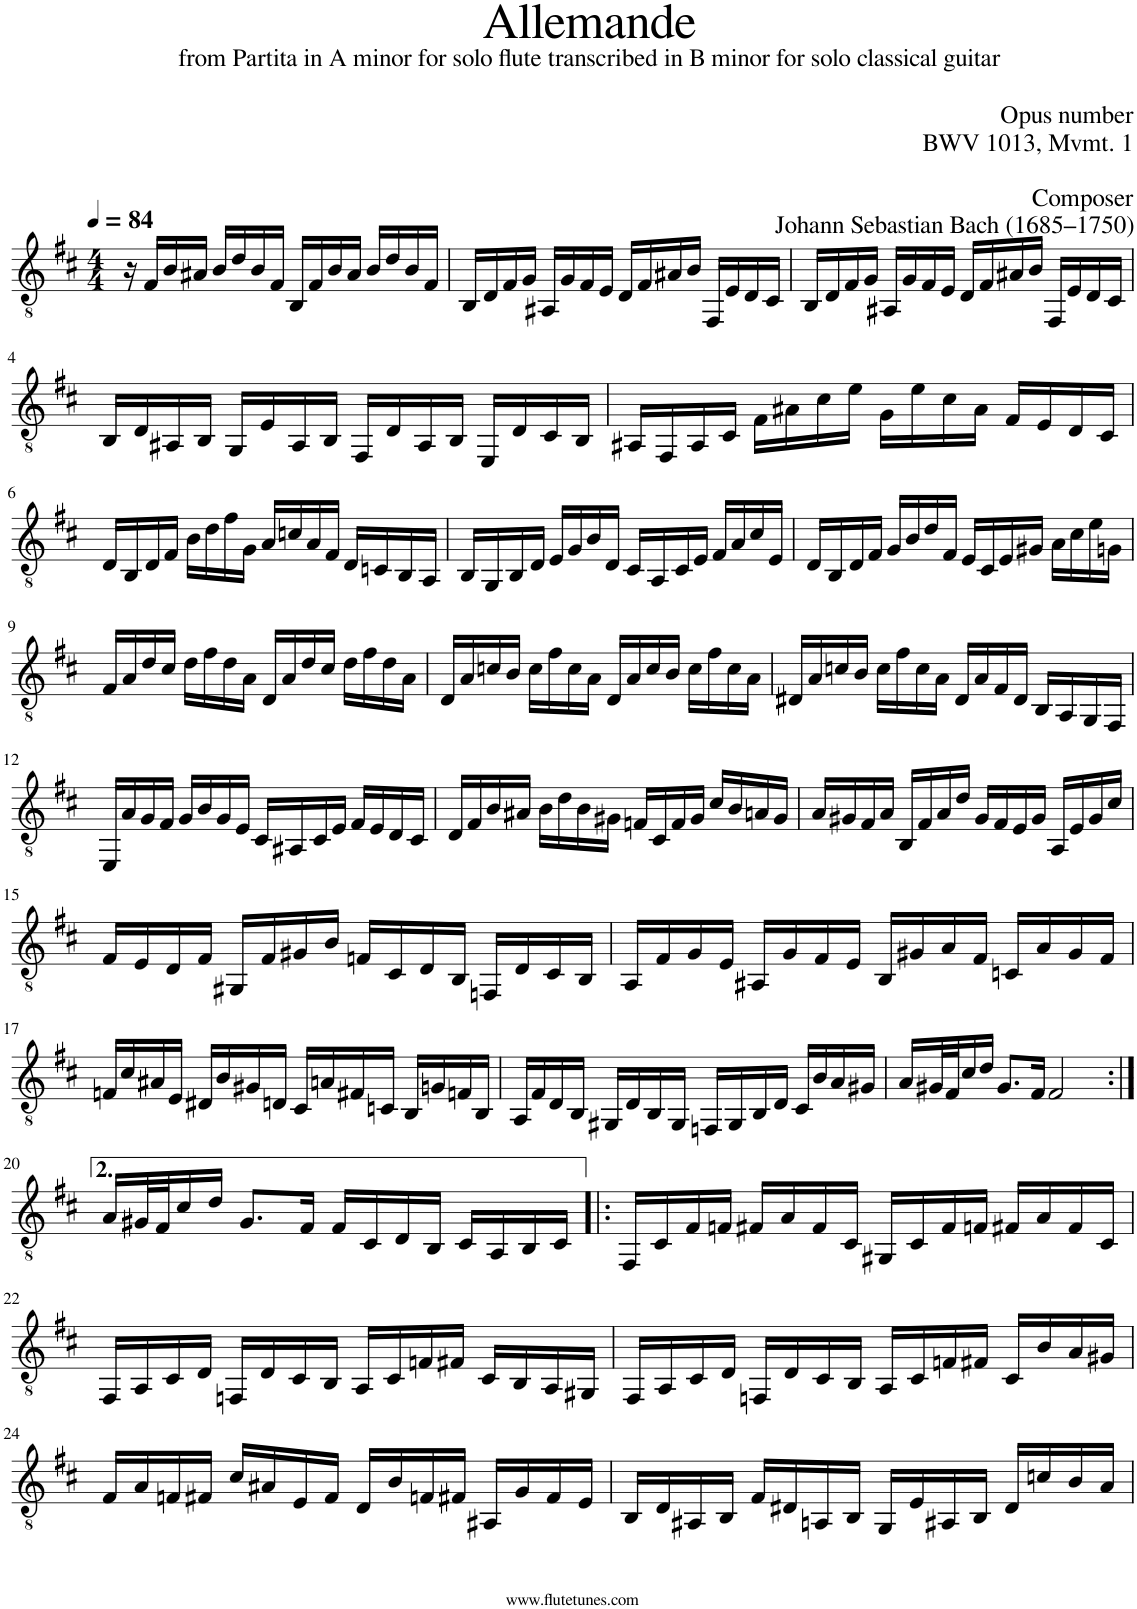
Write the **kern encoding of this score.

**kern
*part1
*staff1
*I"Classical Guitar
*I'Guit.
*clefGv2
*k[f#c#]
*M4/4
*MM84
=1
16r
16F#/LL
16B/
16A#X/JJ
16B/LL
16d/
16B/
16F#/JJ
16BB/LL
16F#/
16B/
16A#/JJ
16B/LL
16d/
16B/
16F#/JJ
=2
16BB/LL
16D/
16F#/
16G/JJ
16AA#X/LL
16G/
16F#/
16E/JJ
16D/LL
16F#/
16A#X/
16B/JJ
16FF#/LL
16E/
16D/
16C#/JJ
=3
16BB/LL
16D/
16F#/
16G/JJ
16AA#X/LL
16G/
16F#/
16E/JJ
16D/LL
16F#/
16A#X/
16B/JJ
16FF#/LL
16E/
16D/
16C#/JJ
!!LO:LB:g=z
=4
16BB/LL
16D/
16AA#X/
16BB/JJ
16GG/LL
16E/
16AA#/
16BB/JJ
16FF#/LL
16D/
16AA#/
16BB/JJ
16EE/LL
16D/
16C#/
16BB/JJ
=5
16AA#X/LL
16FF#/
16AA#/
16C#/JJ
16F#\LL
16A#X\
16c#\
16e\JJ
16G\LL
16e\
16c#\
16A#\JJ
16F#/LL
16E/
16D/
16C#/JJ
!!LO:LB:g=z
=6
16D/LL
16BB/
16D/
16F#/JJ
16B\LL
16d\
16f#\
16G\JJ
16A/LL
16cn/
16A/
16F#/JJ
16D/LL
16Cn/
16BB/
16AA/JJ
=7
16BB/LL
16GG/
16BB/
16D/JJ
16E/LL
16G/
16B/
16D/JJ
16C#/LL
16AA/
16C#/
16E/JJ
16F#/LL
16A/
16c#/
16E/JJ
=8
16D/LL
16BB/
16D/
16F#/JJ
16G/LL
16B/
16d/
16F#/JJ
16E/LL
16C#/
16E/
16G#X/JJ
16A\LL
16c#\
16e\
16Gn\JJ
!!LO:LB:g=z
=9
16F#/LL
16A/
16d/
16c#/JJ
16d\LL
16f#\
16d\
16A\JJ
16D/LL
16A/
16d/
16c#/JJ
16d\LL
16f#\
16d\
16A\JJ
=10
16D/LL
16A/
16cn/
16B/JJ
16c\LL
16f#\
16c\
16A\JJ
16D/LL
16A/
16c/
16B/JJ
16c\LL
16f#\
16c\
16A\JJ
=11
16D#X/LL
16A/
16cn/
16B/JJ
16c\LL
16f#\
16c\
16A\JJ
16D#/LL
16A/
16F#/
16D#/JJ
16BB/LL
16AA/
16GG/
16FF#/JJ
!!LO:LB:g=z
=12
16EE/LL
16A/
16G/
16F#/JJ
16G/LL
16B/
16G/
16E/JJ
16C#/LL
16AA#X/
16C#/
16E/JJ
16F#/LL
16E/
16D/
16C#/JJ
=13
16D/LL
16F#/
16B/
16A#X/JJ
16B\LL
16d\
16B\
16G#X\JJ
16Fn/LL
16C#/
16F/
16G#/JJ
16c#/LL
16B/
16An/
16G#/JJ
=14
16A/LL
16G#X/
16F#/
16A/JJ
16BB/LL
16F#/
16A/
16d/JJ
16G#/LL
16F#/
16E/
16G#/JJ
16AA/LL
16E/
16G#/
16c#/JJ
!!LO:LB:g=z
=15
16F#/LL
16E/
16D/
16F#/JJ
16GG#X/LL
16F#/
16G#X/
16B/JJ
16Fn/LL
16C#/
16D/
16BB/JJ
16FFn/LL
16D/
16C#/
16BB/JJ
=16
16AA/LL
16F#/
16G/
16E/JJ
16AA#X/LL
16G/
16F#/
16E/JJ
16BB/LL
16G#X/
16A/
16F#/JJ
16Cn/LL
16A/
16G#/
16F#/JJ
!!LO:LB:g=z
=17
16Fn/LL
16c#/
16A#X/
16E/JJ
16D#X/LL
16B/
16G#X/
16Dn/JJ
16C#/LL
16An/
16F#X/
16Cn/JJ
16BB/LL
16Gn/
16Fn/
16BB/JJ
=18
16AA/LL
16F#/
16D/
16BB/JJ
16GG#X/LL
16D/
16BB/
16GG#/JJ
16FFn/LL
16GG#/
16BB/
16D/JJ
16C#/LL
16B/
16A/
16G#X/JJ
=19
16A/LL
32G#X/L
32F#/J
16c#/
16d/JJ
8.G#/L
16F#/Jk
2F#/
!!LO:LB:g=z
=20:|!
16A/LL
32G#X/L
32F#/J
16c#/
16d/JJ
8.G#/L
16F#/Jk
16F#/LL
16C#/
16D/
16BB/JJ
16C#/LL
16AA/
16BB/
16C#/JJ
=21!|:
16FF#/LL
16C#/
16F#/
16Fn/JJ
16F#X/LL
16A/
16F#/
16C#/JJ
16GG#X/LL
16C#/
16F#/
16Fn/JJ
16F#X/LL
16A/
16F#/
16C#/JJ
!!LO:LB:g=z
=22
16FF#/LL
16AA/
16C#/
16D/JJ
16FFn/LL
16D/
16C#/
16BB/JJ
16AA/LL
16C#/
16Fn/
16F#X/JJ
16C#/LL
16BB/
16AA/
16GG#X/JJ
=23
16FF#/LL
16AA/
16C#/
16D/JJ
16FFn/LL
16D/
16C#/
16BB/JJ
16AA/LL
16C#/
16Fn/
16F#X/JJ
16C#/LL
16B/
16A/
16G#X/JJ
!!LO:LB:g=z
=24
16F#/LL
16A/
16Fn/
16F#X/JJ
16c#/LL
16A#X/
16E/
16F#/JJ
16D/LL
16B/
16Fn/
16F#X/JJ
16AA#X/LL
16G/
16F#/
16E/JJ
=25
16BB/LL
16D/
16AA#X/
16BB/JJ
16F#/LL
16D#X/
16AAn/
16BB/JJ
16GG/LL
16E/
16AA#X/
16BB/JJ
16D#/LL
16cn/
16B/
16A/JJ
=
*-
